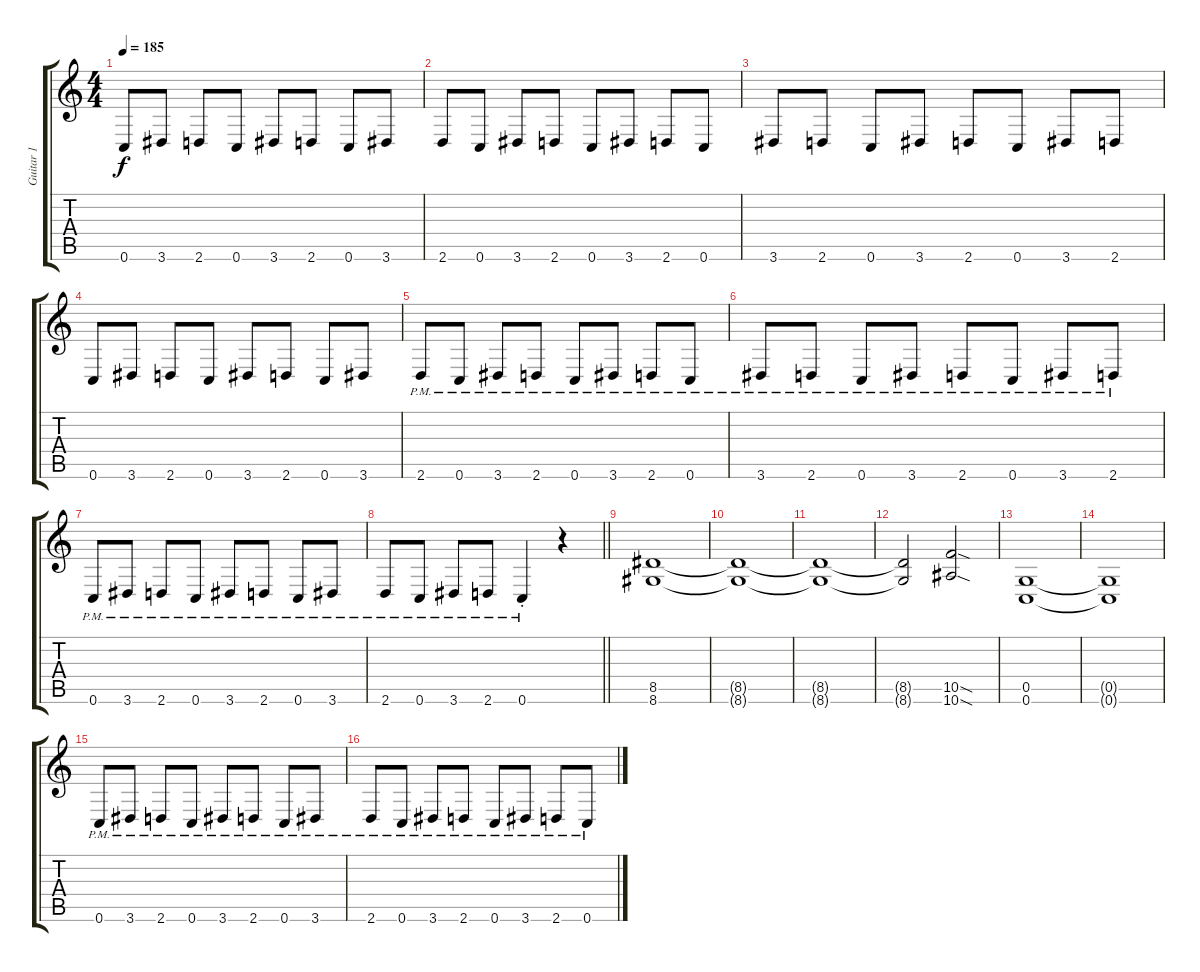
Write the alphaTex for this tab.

\track ("Guitar 1" "Guitar 1") {instrument distortionguitar}
\staff {score tabs}
\tuning (D4 A3 F3 C3 G2 C2) {hide}
\ts (4 4)
\tempo 185
\clef g2
\ks c
0.6.8{dy f instrument distortionguitar} 3.6.8 2.6.8 0.6.8 3.6.8 2.6.8 0.6.8 3.6.8 |
2.6.8 0.6.8 3.6.8 2.6.8 0.6.8 3.6.8 2.6.8 0.6.8 |
3.6.8 2.6.8 0.6.8 3.6.8 2.6.8 0.6.8 3.6.8 2.6.8 |
0.6.8 3.6.8 2.6.8 0.6.8 3.6.8 2.6.8 0.6.8 3.6.8 |
2.6{pm}.8 0.6{pm}.8 3.6{pm}.8 2.6{pm}.8 0.6{pm}.8 3.6{pm}.8 2.6{pm}.8 0.6{pm}.8 |
3.6{pm}.8 2.6{pm}.8 0.6{pm}.8 3.6{pm}.8 2.6{pm}.8 0.6{pm}.8 3.6{pm}.8 2.6{pm}.8 |
0.6{pm}.8 3.6{pm}.8 2.6{pm}.8 0.6{pm}.8 3.6{pm}.8 2.6{pm}.8 0.6{pm}.8 3.6{pm}.8 |
\barLineRight lightlight
2.6{pm}.8 0.6{pm}.8 3.6{pm}.8 2.6{pm}.8 0.6{pm st}.4 r.4 |
(8.5 8.6).1 |
(8.5{t} 8.6{t}).1 |
(8.5{t} 8.6{t}).1 |
(8.5{t} 8.6{t}).2 (10.5{sod} 10.6{sod}).2 |
(0.5 0.6).1 |
(0.5{t} 0.6{t}).1 |
0.6{pm}.8 3.6{pm}.8 2.6{pm}.8 0.6{pm}.8 3.6{pm}.8 2.6{pm}.8 0.6{pm}.8 3.6{pm}.8 |
2.6{pm}.8 0.6{pm}.8 3.6{pm}.8 2.6{pm}.8 0.6{pm}.8 3.6{pm}.8 2.6{pm}.8 0.6{pm}.8
